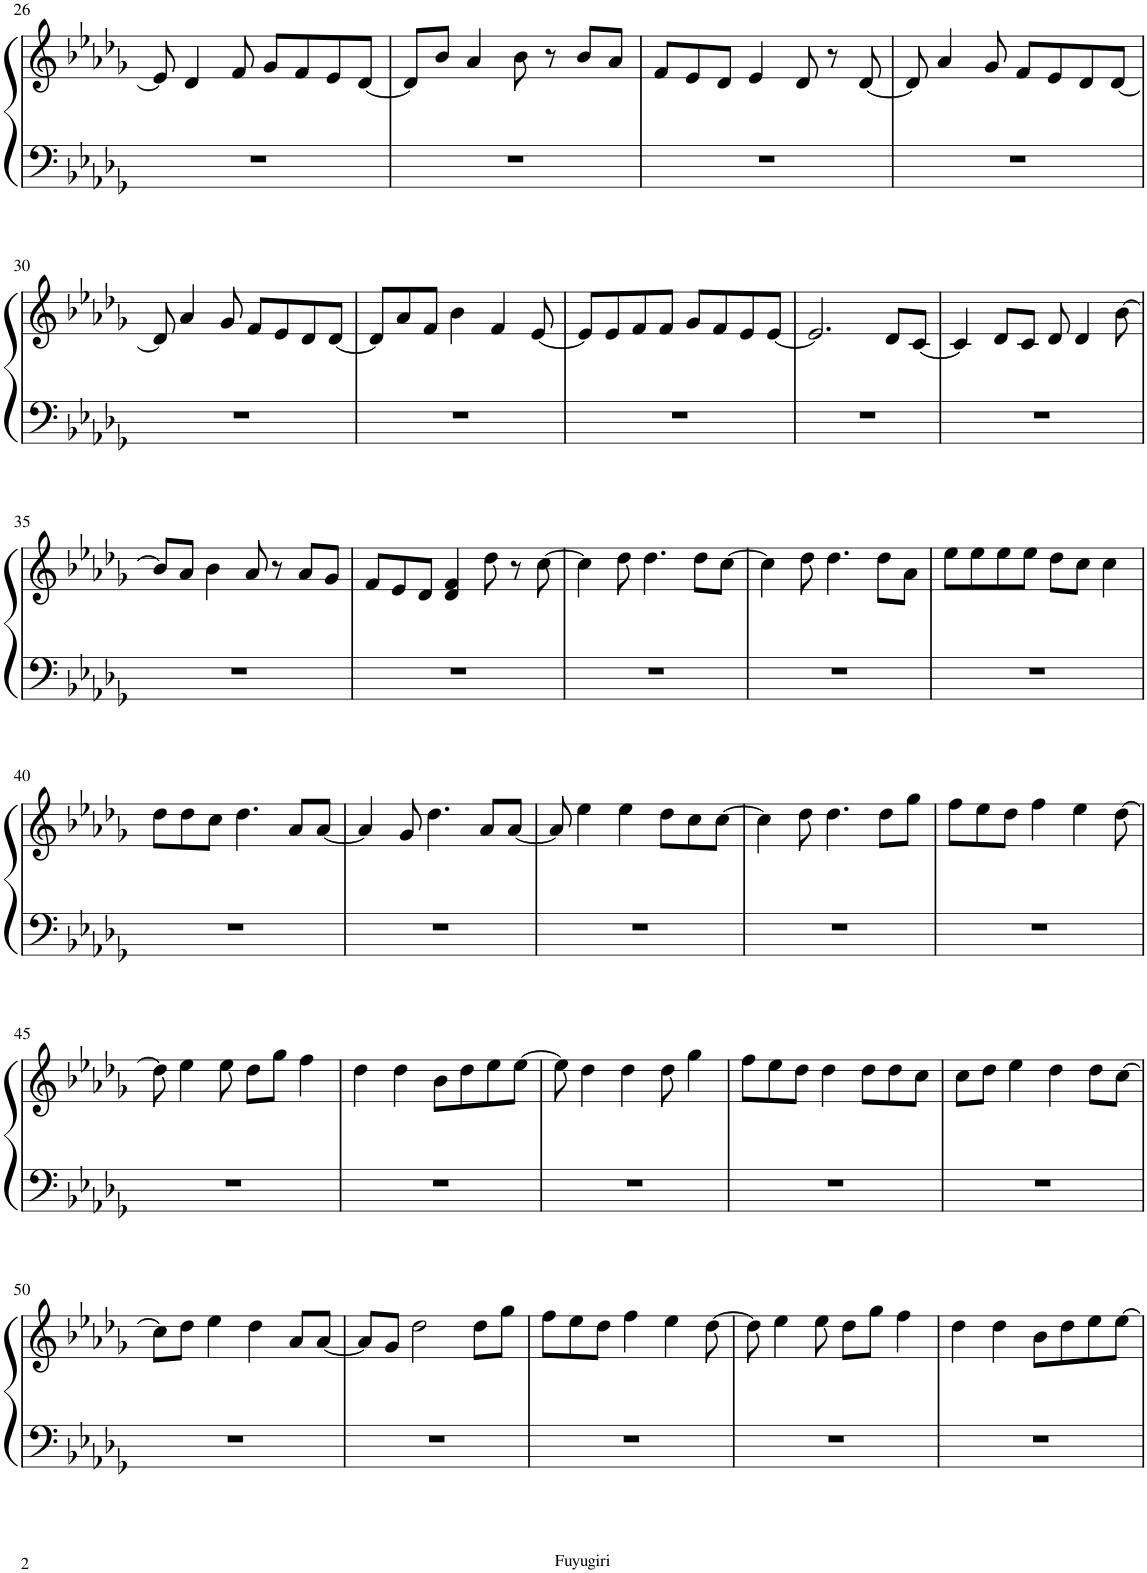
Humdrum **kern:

**kern	**kern
*part1	*part1
*staff2	*staff1
*I"Piano	*
*I'Pno.	*
!!LO:PB:g=z
*clefF4	*clefG2
*k[b-e-a-d-g-]	*k[b-e-a-d-g-]
*M4/4	*M4/4
=26	=26
1r	8e-/]
.	4d-/
.	8f/
.	8g-/L
.	8f/
.	8e-/
.	[8d-/J
=27	=27
1r	8d-/L]
.	8b-/J
.	4a-/
.	8b-\
.	8r
.	8b-/L
.	8a-/J
=28	=28
1r	8f/L
.	8e-/
.	8d-/J
.	4e-/
.	8d-/
.	8r
.	[8d-/
=29	=29
1r	8d-/]
.	4a-/
.	8g-/
.	8f/L
.	8e-/
.	8d-/
.	[8d-/J
!!LO:LB:g=z
=30	=30
1r	8d-/]
.	4a-/
.	8g-/
.	8f/L
.	8e-/
.	8d-/
.	[8d-/J
=31	=31
1r	8d-/L]
.	8a-/
.	8f/J
.	4b-\
.	4f/
.	[8e-/
=32	=32
1r	8e-/L]
.	8e-/
.	8f/
.	8f/J
.	8g-/L
.	8f/
.	8e-/
.	[8e-/J
=33	=33
1r	2.e-/]
.	8d-/L
.	[8c/J
=34	=34
1r	4c/]
.	8d-/L
.	8c/J
.	8d-/
.	4d-/
.	[8b-\
!!LO:LB:g=z
=35	=35
1r	8b-/L]
.	8a-/J
.	4b-\
.	8a-/
.	8r
.	8a-/L
.	8g-/J
=36	=36
1r	8f/L
.	8e-/
.	8d-/J
.	4d-/ 4f/
.	8dd-\
.	8r
.	[8cc\
=37	=37
1r	4cc\]
.	8dd-\
.	4.dd-\
.	8dd-\L
.	[8cc\J
=38	=38
1r	4cc\]
.	8dd-\
.	4.dd-\
.	8dd-\L
.	8a-\J
=39	=39
1r	8ee-\L
.	8ee-\
.	8ee-\
.	8ee-\J
.	8dd-\L
.	8cc\J
.	4cc\
!!LO:LB:g=z
=40	=40
1r	8dd-\L
.	8dd-\
.	8cc\J
.	4.dd-\
.	8a-/L
.	[8a-/J
=41	=41
1r	4a-/]
.	8g-/
.	4.dd-\
.	8a-/L
.	[8a-/J
=42	=42
1r	8a-/]
.	4ee-\
.	4ee-\
.	8dd-\L
.	8cc\
.	[8cc\J
=43	=43
1r	4cc\]
.	8dd-\
.	4.dd-\
.	8dd-\L
.	8gg-\J
=44	=44
1r	8ff\L
.	8ee-\
.	8dd-\J
.	4ff\
.	4ee-\
.	[8dd-\
!!LO:LB:g=z
=45	=45
1r	8dd-\]
.	4ee-\
.	8ee-\
.	8dd-\L
.	8gg-\J
.	4ff\
=46	=46
1r	4dd-\
.	4dd-\
.	8b-\L
.	8dd-\
.	8ee-\
.	[8ee-\J
=47	=47
1r	8ee-\]
.	4dd-\
.	4dd-\
.	8dd-\
.	4gg-\
=48	=48
1r	8ff\L
.	8ee-\
.	8dd-\J
.	4dd-\
.	8dd-\L
.	8dd-\
.	8cc\J
=49	=49
1r	8cc\L
.	8dd-\J
.	4ee-\
.	4dd-\
.	8dd-\L
.	[8cc\J
!!LO:LB:g=z
=50	=50
1r	8cc\L]
.	8dd-\J
.	4ee-\
.	4dd-\
.	8a-/L
.	[8a-/J
=51	=51
1r	8a-/L]
.	8g-/J
.	2dd-\
.	8dd-\L
.	8gg-\J
=52	=52
1r	8ff\L
.	8ee-\
.	8dd-\J
.	4ff\
.	4ee-\
.	[8dd-\
=53	=53
1r	8dd-\]
.	4ee-\
.	8ee-\
.	8dd-\L
.	8gg-\J
.	4ff\
=54	=54
1r	4dd-\
.	4dd-\
.	8b-\L
.	8dd-\
.	8ee-\
.	[8ee-\J
=	=
*-	*-
